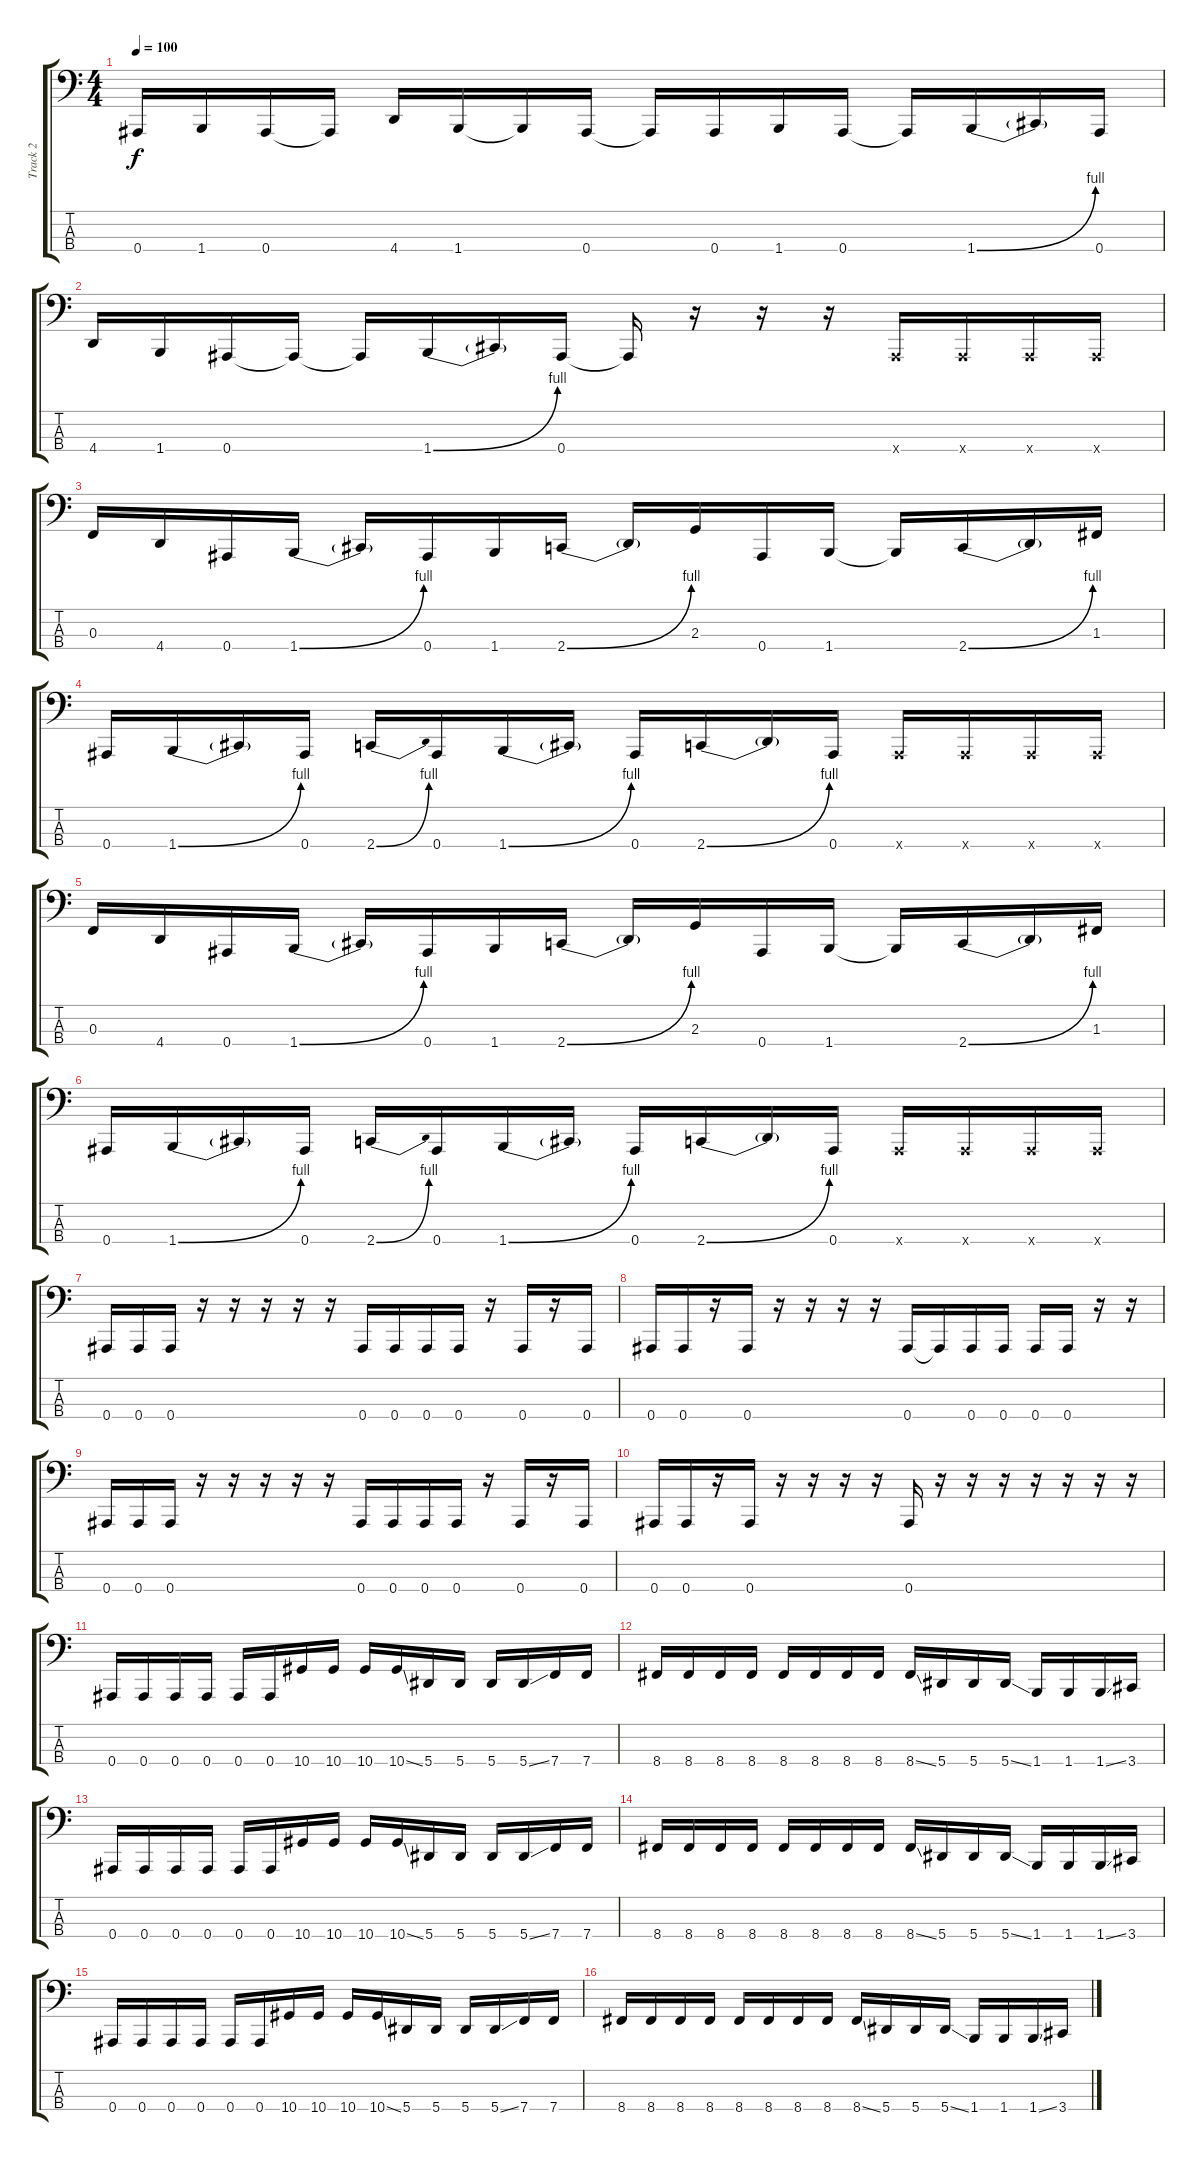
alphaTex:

\track ("Track 2" "Track 2") {instrument electricbasspick}
\staff {score tabs}
\tuning (Eb2 Bb1 F1 Bb0) {hide}
\ts (4 4)
\tempo 100
\clef f4
\ks c
0.4.16{dy f} 1.4.16 0.4.16 0.4{t}.16 4.4.16 1.4.16 1.4{t}.16 0.4.16 0.4{t}.16 0.4.16 1.4.16 0.4.16 0.4{t}.16 1.4{be (bend 0 0 60 4)}.16 1.4{t}.16 0.4.16 |
4.4.16 1.4.16 0.4.16 0.4{t}.16 0.4{t}.16 1.4{be (bend 0 0 60 4)}.16 1.4{t}.16 0.4.16 0.4{t}.16 r.16 r.16 r.16 0.4{x}.16 0.4{x}.16 0.4{x}.16 0.4{x}.16 |
0.3.16 4.4.16 0.4.16 1.4{be (bend 0 0 60 4)}.16 1.4{t}.16 0.4.16 1.4.16 2.4{be (bend 0 0 60 4)}.16 2.4{t}.16 2.3.16 0.4.16 1.4.16 1.4{t}.16 2.4{be (bend 0 0 60 4)}.16 2.4{t}.16 1.3.16 |
0.4.16 1.4{be (bend 0 0 60 4)}.16 1.4{t}.16 0.4.16 2.4{be (bend 0 0 60 4)}.16 0.4.16 1.4{be (bend 0 0 60 4)}.16 1.4{t}.16 0.4.16 2.4{be (bend 0 0 60 4)}.16 2.4{t}.16 0.4.16 0.4{x}.16 0.4{x}.16 0.4{x}.16 0.4{x}.16 |
0.3.16 4.4.16 0.4.16 1.4{be (bend 0 0 60 4)}.16 1.4{t}.16 0.4.16 1.4.16 2.4{be (bend 0 0 60 4)}.16 2.4{t}.16 2.3.16 0.4.16 1.4.16 1.4{t}.16 2.4{be (bend 0 0 60 4)}.16 2.4{t}.16 1.3.16 |
0.4.16 1.4{be (bend 0 0 60 4)}.16 1.4{t}.16 0.4.16 2.4{be (bend 0 0 60 4)}.16 0.4.16 1.4{be (bend 0 0 60 4)}.16 1.4{t}.16 0.4.16 2.4{be (bend 0 0 60 4)}.16 2.4{t}.16 0.4.16 0.4{x}.16 0.4{x}.16 0.4{x}.16 0.4{x}.16 |
0.4.16 0.4.16 0.4.16 r.16 r.16 r.16 r.16 r.16 0.4.16 0.4.16 0.4.16 0.4.16 r.16 0.4.16 r.16 0.4.16 |
0.4.16 0.4.16 r.16 0.4.16 r.16 r.16 r.16 r.16 0.4.16 0.4{t}.16 0.4.16 0.4.16 0.4.16 0.4.16 r.16 r.16 |
0.4.16 0.4.16 0.4.16 r.16 r.16 r.16 r.16 r.16 0.4.16 0.4.16 0.4.16 0.4.16 r.16 0.4.16 r.16 0.4.16 |
0.4.16 0.4.16 r.16 0.4.16 r.16 r.16 r.16 r.16 0.4.16 r.16 r.16 r.16 r.16 r.16 r.16 r.16 |
0.4.16 0.4.16 0.4.16 0.4.16 0.4.16 0.4.16 10.4.16 10.4.16 10.4.16 10.4{ss}.16 5.4.16 5.4.16 5.4.16 5.4{ss}.16 7.4.16 7.4.16 |
8.4.16 8.4.16 8.4.16 8.4.16 8.4.16 8.4.16 8.4.16 8.4.16 8.4{ss}.16 5.4.16 5.4.16 5.4{ss}.16 1.4.16 1.4.16 1.4{ss}.16 3.4.16 |
0.4.16 0.4.16 0.4.16 0.4.16 0.4.16 0.4.16 10.4.16 10.4.16 10.4.16 10.4{ss}.16 5.4.16 5.4.16 5.4.16 5.4{ss}.16 7.4.16 7.4.16 |
8.4.16 8.4.16 8.4.16 8.4.16 8.4.16 8.4.16 8.4.16 8.4.16 8.4{ss}.16 5.4.16 5.4.16 5.4{ss}.16 1.4.16 1.4.16 1.4{ss}.16 3.4.16 |
0.4.16 0.4.16 0.4.16 0.4.16 0.4.16 0.4.16 10.4.16 10.4.16 10.4.16 10.4{ss}.16 5.4.16 5.4.16 5.4.16 5.4{ss}.16 7.4.16 7.4.16 |
8.4.16 8.4.16 8.4.16 8.4.16 8.4.16 8.4.16 8.4.16 8.4.16 8.4{ss}.16 5.4.16 5.4.16 5.4{ss}.16 1.4.16 1.4.16 1.4{ss}.16 3.4.16
